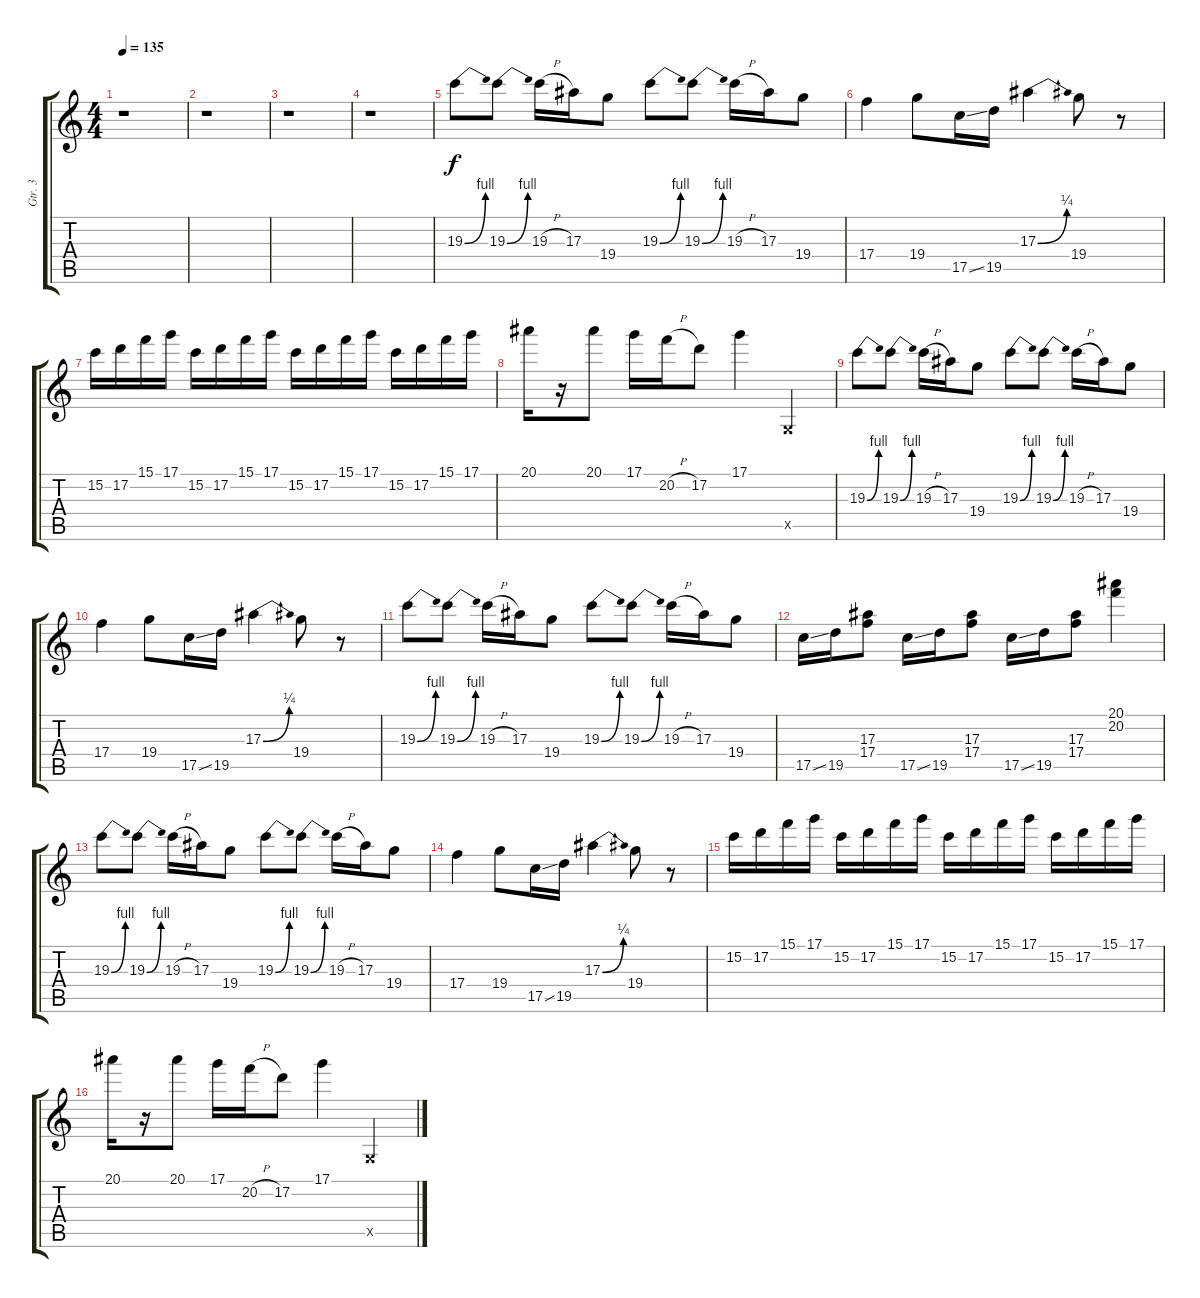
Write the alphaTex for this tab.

\track ("Gtr. 3" "Gtr. 3") {instrument distortionguitar}
\staff {score tabs}
\tuning (D4 A3 F3 C3 G2 D2) {hide}
\ts (4 4)
\tempo 135
\clef g2
\ks c
r.1{dy f instrument distortionguitar} |
r.1 |
r.1 |
r.1 |
19.3{be (bend 0 0 60 4)}.8 19.3{be (bend 0 0 60 4)}.8 19.3{h}.16 17.3.16 19.4.8 19.3{be (bend 0 0 60 4)}.8 19.3{be (bend 0 0 60 4)}.8 19.3{h}.16 17.3.16 19.4.8 |
17.4.4 19.4.8 17.5{ss}.16 19.5.16 17.3{be (bend 0 0 60 1)}.4 19.4.8 r.8 |
15.2.16 17.2.16 15.1.16 17.1.16 15.2.16 17.2.16 15.1.16 17.1.16 15.2.16 17.2.16 15.1.16 17.1.16 15.2.16 17.2.16 15.1.16 17.1.16 |
20.1.16 r.16 20.1.8 17.1.16 20.2{h}.16 17.2.8 17.1.4 0.5{x}.4 |
19.3{be (bend 0 0 60 4)}.8 19.3{be (bend 0 0 60 4)}.8 19.3{h}.16 17.3.16 19.4.8 19.3{be (bend 0 0 60 4)}.8 19.3{be (bend 0 0 60 4)}.8 19.3{h}.16 17.3.16 19.4.8 |
17.4.4 19.4.8 17.5{ss}.16 19.5.16 17.3{be (bend 0 0 60 1)}.4 19.4.8 r.8 |
19.3{be (bend 0 0 60 4)}.8 19.3{be (bend 0 0 60 4)}.8 19.3{h}.16 17.3.16 19.4.8 19.3{be (bend 0 0 60 4)}.8 19.3{be (bend 0 0 60 4)}.8 19.3{h}.16 17.3.16 19.4.8 |
17.5{ss}.16 19.5.16 (17.3 17.4).8 17.5{ss}.16 19.5.16 (17.3 17.4).8 17.5{ss}.16 19.5.16 (17.3 17.4).8 (20.1 20.2).4 |
19.3{be (bend 0 0 60 4)}.8 19.3{be (bend 0 0 60 4)}.8 19.3{h}.16 17.3.16 19.4.8 19.3{be (bend 0 0 60 4)}.8 19.3{be (bend 0 0 60 4)}.8 19.3{h}.16 17.3.16 19.4.8 |
17.4.4 19.4.8 17.5{ss}.16 19.5.16 17.3{be (bend 0 0 60 1)}.4 19.4.8 r.8 |
15.2.16 17.2.16 15.1.16 17.1.16 15.2.16 17.2.16 15.1.16 17.1.16 15.2.16 17.2.16 15.1.16 17.1.16 15.2.16 17.2.16 15.1.16 17.1.16 |
20.1.16 r.16 20.1.8 17.1.16 20.2{h}.16 17.2.8 17.1.4 0.5{x}.4
